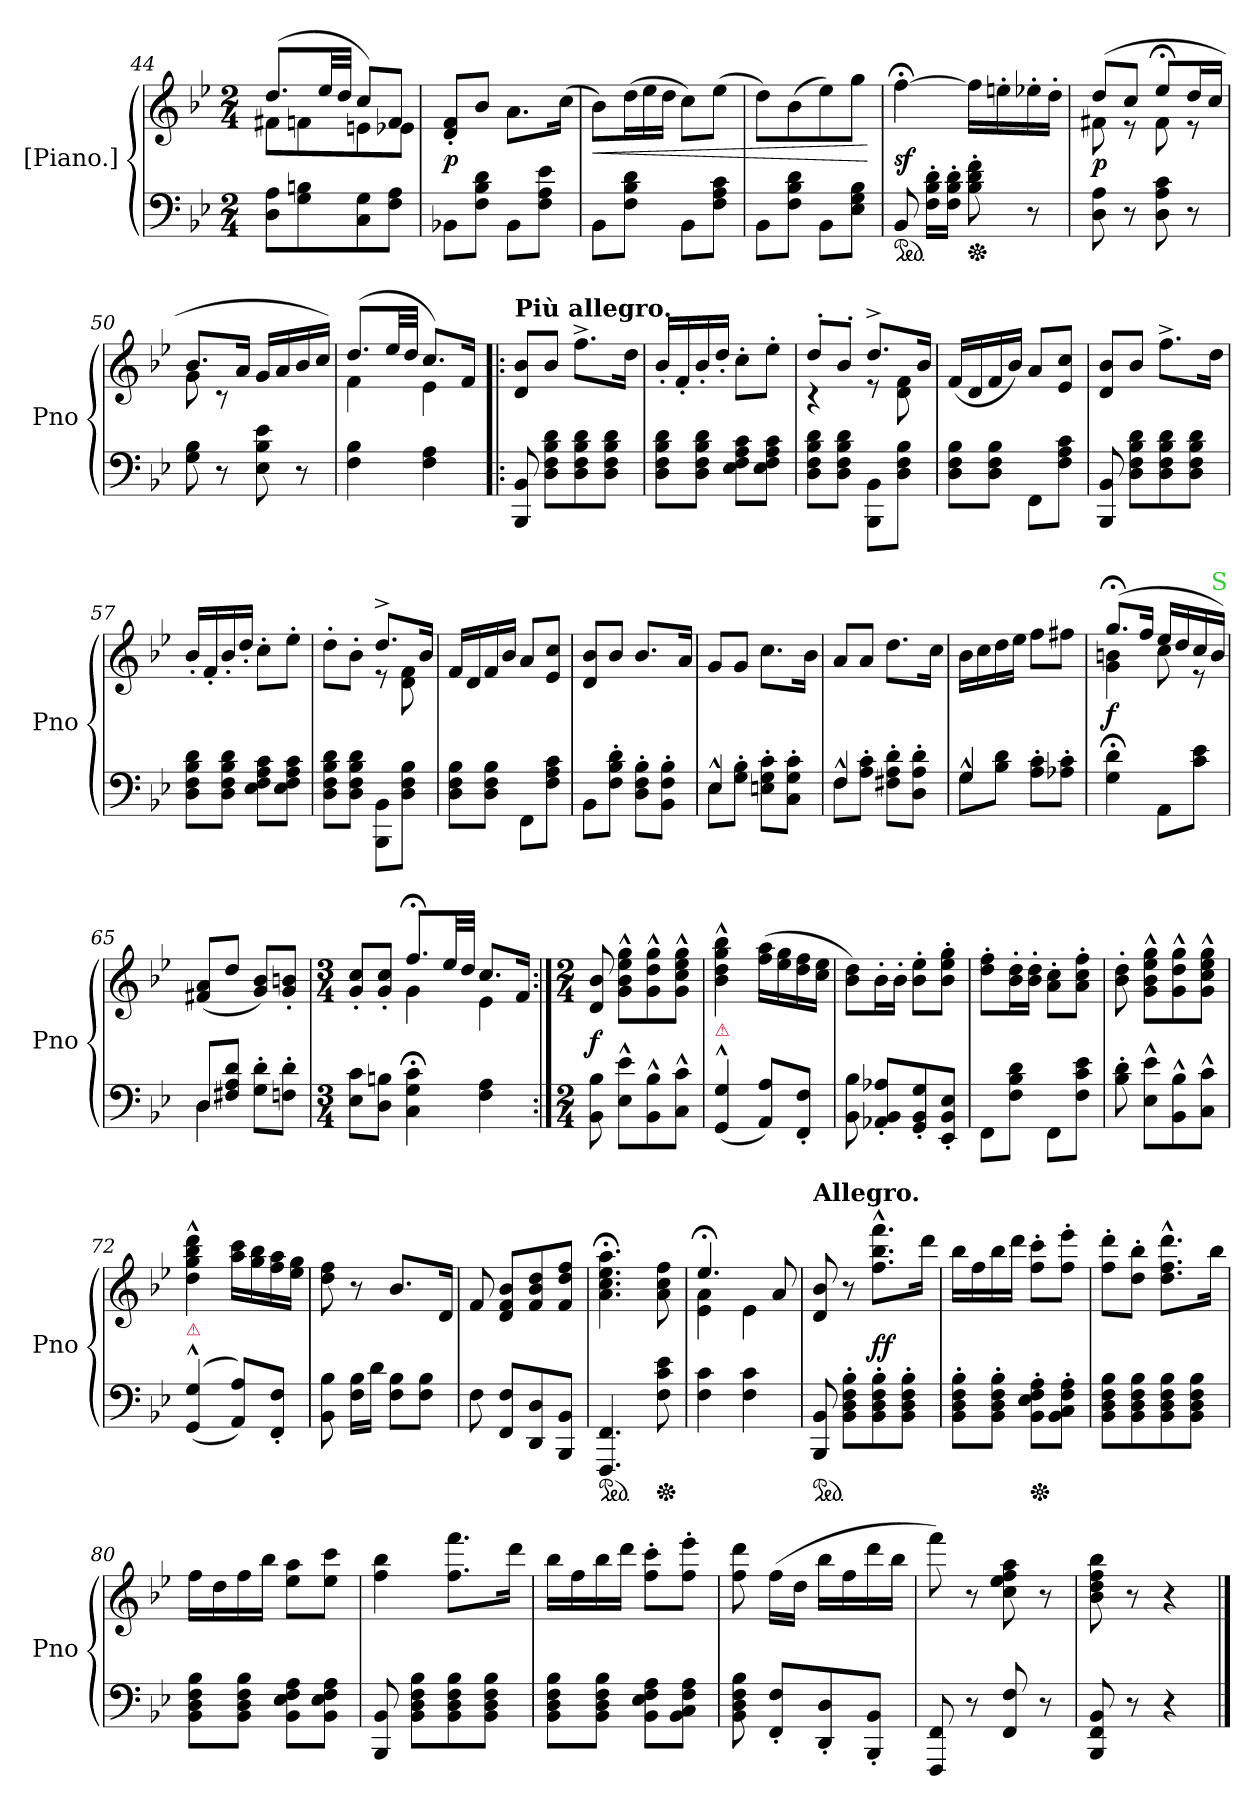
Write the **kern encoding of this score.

**kern	**kern	**dynam
*part1	*part1	*part1
*staff2	*staff1	*staff1/2
*I"[Piano.]	*	*
*I'Pno	*	*
*clefF4	*clefG2	*
*k[b-e-]	*k[b-e-]	*
*B-:	*B-:	*
*M2/4	*M2/4	*
=44	=44	=44
*	*^	*
8D\ 8A\L	(8.dd/L	8f#X\L	.
8G\ 8Bn\	.	8fn\	.
.	32ee-/LL	.	.
.	32dd/JJJ	.	.
8C\ 8G\	8cc/L)	8en\	.
8F\ 8A\J	8f/J	8e-X\J	.
*	*v	*v	*
=45	=45	=45
8BB-X\L	8d'/ 8f'/L	p
8F\ 8B-\ 8d\J	8b-/J	.
8BB-\L	8.a\L	.
8F\ 8A\ 8e-\J	.	.
.	(16cc\Jk	.
=46	=46	=46
!	!	!LO:HP:b
8BB-\L	8b-\L)	<
*	*Xtuplet	*
8F\ 8B-\ 8d\J	(24dd\L	.
.	24ee-\	.
.	24dd\JJ	.
8BB-\L	8cc\L)	.
8F\ 8A\ 8c\J	(8ee-\J	.
=47	=47	=47
8BB-\L	8dd\L)	.
8F\ 8B-\ 8d\J	(8b-\	.
8BB-\L	8ee-\)	.
8E-\ 8G\ 8B-\J	8gg\J	.
.	.	[
=48	=48	=48
*ped	*	*
8BB-/	[4ff;<\	sf
16F'\ 16B-'\ 16d'\LL	.	.
16F'\ 16B-'\ 16d'\JJ	.	.
*Xped	*	*
8B-'\ 8d'\ 8f'\	16ff\LL]	.
.	16een'\	.
8r	16ee-X'\	.
.	16dd'\JJ	.
=49	=49	=49
*	*^	*
8D\ 8A\	(8dd/L	8f#X\	p
8r	8cc/J	8r	.
8D\ 8A\ 8c\	8ee-;</L	8f#\	.
8r	16dd/L	8r	.
.	16cc/JJ	.	.
=50	=50	=50	=50
8G\ 8B-\	8.b-/L	8g\	.
8r	.	8r	.
.	16a/Jk	.	.
8E-\ 8B-\ 8e-\	16g/LL	4ryy	.
.	16a/	.	.
8r	16b-/	.	.
.	16cc/JJ)	.	.
=51	=51	=51	=51
4F\ 4B-\	(8.dd/L	4f\	.
.	32ee-/LL	.	.
.	32dd/JJJ	.	.
4F\ 4A\	8.cc/L)	4e-\	.
.	16f/Jk	.	.
*	*v	*v	*
=52!|:	=52!|:	=52!|:
!	!LO:TX:a:B:t=Più allegro.	!
8BBB-/ 8BB-/	8d/ 8b-/L	.
8D\ 8F\ 8B-\ 8d\L	8b-/J	.
8D\ 8F\ 8B-\ 8d\	8.ff^\L	.
8D\ 8F\ 8B-\ 8d\J	.	.
.	16dd\Jk	.
=53	=53	=53
8D\ 8F\ 8B-\ 8d\L	16b-'/LL	.
.	16f'/	.
8D\ 8F\ 8B-\ 8d\J	16b-'/	.
.	16dd'/JJ	.
8E-\ 8F\ 8A\ 8c\L	8cc'\L	.
8E-\ 8F\ 8A\ 8c\J	8ee-'\J	.
=54	=54	=54
*	*^	*
8D\ 8F\ 8B-\ 8d\L	8dd'/L	4r	.
8D\ 8F\ 8B-\ 8d\J	8b-'/J	.	.
8BBB-\ 8BB-\L	8.dd^/L	8r	.
8D\ 8F\ 8B-\J	.	8d\ 8f\	.
.	16b-/Jk	.	.
*	*v	*v	*
=55	=55	=55
8D\ 8F\ 8B-\L	(16f/LL	.
.	16d/	.
8D\ 8F\ 8B-\J	16f/	.
.	16b-/JJ)	.
8FF\L	8a/L	.
8F\ 8A\ 8c\J	8e-/ 8cc/J	.
=56	=56	=56
8BBB-/ 8BB-/	8d/ 8b-/L	.
8D\ 8F\ 8B-\ 8d\L	8b-/J	.
8D\ 8F\ 8B-\ 8d\	8.ff^\L	.
8D\ 8F\ 8B-\ 8d\J	.	.
.	16dd\Jk	.
=57	=57	=57
8D\ 8F\ 8B-\ 8d\L	16b-'/LL	.
.	16f'/	.
8D\ 8F\ 8B-\ 8d\J	16b-'/	.
.	16dd'/JJ	.
8E-\ 8F\ 8A\ 8c\L	8cc'\L	.
8E-\ 8F\ 8A\ 8c\J	8ee-'\J	.
=58	=58	=58
*	*^	*
8D\ 8F\ 8B-\ 8d\L	8dd'\L	8ryy	.
8D\ 8F\ 8B-\ 8d\J	8b-'\J	8ryy	.
8BBB-\ 8BB-\L	8.dd^/L	8r	.
8D\ 8F\ 8B-\J	.	8d\ 8f\	.
.	16b-/Jk	.	.
*	*v	*v	*
=59	=59	=59
8D\ 8F\ 8B-\L	16f/LL	.
.	16d/	.
8D\ 8F\ 8B-\J	16f/	.
.	16b-/JJ	.
8FF\L	8a/L	.
8F\ 8A\ 8c\J	8e-/ 8cc/J	.
=60	=60	=60
8BB-\L	8d/ 8b-/L	.
8F'\ 8B-'\ 8d'\J	8b-/J	.
8D'\ 8F'\ 8B-'\L	8.b-/L	.
8BB-'\ 8F'\ 8B-'\J	.	.
.	16a/Jk	.
=61	=61	=61
*^	*	*
8E-^^\L	4E-/	8g/L	.
8G'\ 8B-'\J	.	8g/J	.
8En'\ 8G'\ 8c'\L	8ryy	8.cc\L	.
8C'\ 8G'\ 8c'\J	8ryy	.	.
.	.	16b-\Jk	.
=62	=62	=62	=62
8F^^\L	4F/	8a/L	.
8A'\ 8c'\J	.	8a/J	.
8F#X'\ 8A'\ 8d'\L	8ryy	8.dd\L	.
8D'\ 8A'\ 8d'\J	8ryy	.	.
.	.	16cc\Jk	.
=63	=63	=63	=63
8G^^\L	4G/	16b-\LL	.
.	.	16cc\	.
8B-\ 8d\J	.	16dd\	.
.	.	16ee-\JJ	.
8A'\ 8c'\L	8ryy	8ff\L	.
8A-X'\ 8c'\J	8ryy	8ff#X\J	.
*v	*v	*	*
=64	=64	=64
*	*^	*
4G;\ 4d;\	(8.gg;</L	4g\ 4bn\	f
.	16ff/Jk	.	.
8AA\L	16ee-/LL	8cc\	.
.	16dd/	.	.
8c\ 8e-\J	16cc/	8r	.
!	!LO:TX:a:color=limegreen:t=S	!	!
.	16b/JJ)	.	.
*	*v	*v	*
=65	=65	=65
*^	*	*
8D/L	4D\	(8f#X/ 8a/L	.
8F#X/ 8A/ 8d/J	.	8dd/J	.
8G'\ 8d'\L	8ryy	8g/ 8b-/L)	.
8Fn'\ 8d'\J	8ryy	8g'/ 8bn'/J	.
*v	*v	*	*
=66	=66	=66
*M3/4	*M3/4	*
*	*^	*
8E-\ 8c\L	8g'/ 8cc'/L	8ryy	.
8D\ 8Bn\J	8g'/ 8cc'/J	8ryy	.
4C;<\ 4G;<\ 4c;<\	8.ff;</L	4g\	.
.	32ee-/LL	.	.
.	32dd/JJJ	.	.
4F\ 4A\	8.cc/L	4e-\	.
.	16f/Jk	.	.
*	*v	*v	*
=67:|!	=67:|!	=67:|!
*M2/4	*M2/4	*
8BB-\ 8B-\	8d/ 8b-/	f
8E-^^\ 8e-^^\L	8g^^\ 8b-^^\ 8ee-^^\ 8gg^^\L	.
8BB-^^\ 8B-^^\	8g^^\ 8dd^^\ 8gg^^\	.
8C^^\ 8c^^\J	8g^^\ 8cc^^\ 8ee-^^\ 8gg^^\J	.
=68	=68	=68
!LO:TX:a:color=crimson:t=⚠	!	!
(>4GG^^</ 4G^^</	4b-^^\ 4dd^^\ 4gg^^\ 4bb-^^\	.
8AA/ 8A/L)	(16ff\ 16aa\LL	.
.	16ee-\ 16gg\	.
8FF'/ 8F'/J	16dd\ 16ff\	.
.	16cc\ 16ee-\JJ	.
=69	=69	=69
8BB-\ 8B-\	8b-\ 8dd\L)	.
8AA-X'/ 8BB-'/ 8A-X'/L	16b-'\L	.
.	16b-'\JJ	.
8GG'/ 8BB-'/ 8G'/	8b-'\ 8ee-'\L	.
8EE-'/ 8BB-'/ 8E-'/J	8b-'\ 8ee-'\ 8gg'\J	.
=70	=70	=70
8FF\L	8dd'\ 8ff'\L	.
8F\ 8B-\ 8d\J	16b-'\ 16dd'\L	.
.	16b-'\ 16dd'\JJ	.
8FF\L	8a'\ 8cc'\L	.
8F\ 8c\ 8e-\J	8a'\ 8cc'\ 8ff'\J	.
=71	=71	=71
8B-'\ 8d'\	8b-'\ 8dd'\	.
8E-^^\ 8e-^^\L	8g^^\ 8b-^^\ 8ee-^^\ 8gg^^\L	.
8BB-^^\ 8B-^^\	8g^^\ 8dd^^\ 8gg^^\	.
8C^^\ 8c^^\J	8g^^\ 8cc^^\ 8ee-^^\ 8gg^^\J	.
=72	=72	=72
!LO:TX:a:color=crimson:t=⚠	!	!
(<(>4GG^^</ 4G^^</	4dd^^\ 4gg^^\ 4bb-^^\ 4ddd^^\	.
8AA/ 8A/L))	16aa\ 16ccc\LL	.
.	16gg\ 16bb-\	.
8FF'/ 8F'/J	16ff\ 16aa\	.
.	16ee-\ 16gg\JJ	.
=73	=73	=73
8BB-\ 8B-\	8dd\ 8ff\	.
16F\ 16B-\LL	8r	.
16d\JJ	.	.
8F\ 8B-\L	8.b-/L	.
8F\ 8B-\J	.	.
.	16d/Jk	.
=74	=74	=74
8F\	8f/	.
8FF/ 8F/L	8d/ 8f/ 8b-/L	.
8DD/ 8D/	8f/ 8b-/ 8dd/	.
8BBB-/ 8BB-/J	8f/ 8dd/ 8ff/J	.
=75	=75	=75
*ped	*	*
4.FFF/ 4.FF/	4.a;<\ 4.cc;<\ 4.ee-;<\ 4.aa;<\	.
*Xped	*	*
8F\ 8c\ 8e-\	8a\ 8cc\ 8ff\	.
=76	=76	=76
*	*^	*
4F\ 4c\	4.ee-;</	4e-\ 4a\	.
4F\ 4c\	.	4e-\	.
.	8a/	.	.
*	*v	*v	*
=77	=77	=77
!	!LO:TX:a:B:t=Allegro.	!
*ped	*	*
8BBB-/ 8BB-/	8d/ 8b-/	.
8BB-'\ 8D'\ 8F'\ 8B-'\L	8r	.
8BB-'\ 8D'\ 8F'\ 8B-'\	8.ff^^\ 8.bb-^^\ 8.fff^^\L	ff
8BB-'\ 8D'\ 8F'\ 8B-'\J	.	.
.	16ddd\Jk	.
=78	=78	=78
8BB-'\ 8D'\ 8F'\ 8B-'\L	16bb-\LL	.
.	16ff\	.
8BB-'\ 8D'\ 8F'\ 8B-'\J	16bb-\	.
.	16ddd\JJ	.
*Xped	*	*
8BB-'\ 8E-'\ 8F'\ 8A'\L	8ff'\ 8ccc'\L	.
8BB-'\ 8C'\ 8F'\ 8A'\J	8ff'\ 8eee-'\J	.
=79	=79	=79
8BB-\ 8D\ 8F\ 8B-\L	8ff'\ 8ddd'\L	.
8BB-\ 8D\ 8F\ 8B-\	8dd'\ 8bb-'\J	.
8BB-\ 8D\ 8F\ 8B-\	8.dd^^\ 8.ff^^\ 8.ddd^^\L	.
8BB-\ 8D\ 8F\ 8B-\J	.	.
.	16bb-\Jk	.
=80	=80	=80
8BB-\ 8D\ 8F\ 8B-\L	16ff\LL	.
.	16dd\	.
8BB-\ 8D\ 8F\ 8B-\J	16ff\	.
.	16bb-\JJ	.
8BB-\ 8E-\ 8F\ 8A\L	8ee-\ 8aa\L	.
8BB-\ 8E-\ 8F\ 8A\J	8ee-\ 8ccc\J	.
=81	=81	=81
8BBB-/ 8BB-/	4ff\ 4bb-\	.
8BB-\ 8D\ 8F\ 8B-\L	.	.
8BB-\ 8D\ 8F\ 8B-\	8.ff\ 8.fff\L	.
8BB-\ 8D\ 8F\ 8B-\J	.	.
.	16ddd\Jk	.
=82	=82	=82
8BB-\ 8D\ 8F\ 8B-\L	16bb-\LL	.
.	16ff\	.
8BB-\ 8D\ 8F\ 8B-\J	16bb-\	.
.	16ddd\JJ	.
8BB-\ 8E-\ 8F\ 8A\L	8ff'\ 8ccc'\L	.
8BB-\ 8C\ 8F\ 8A\J	8ff'\ 8eee-'\J	.
=83	=83	=83
8BB-\ 8D\ 8F\ 8B-\	8ff\ 8ddd\	.
8FF'/ 8F'/L	(16ff\LL	.
.	16dd\JJ	.
8DD'/ 8D'/	16bb-\LL	.
.	16ff\	.
8BBB-'/ 8BB-'/J	16ddd\	.
.	16bb-\JJ	.
=84	=84	=84
8FFF/ 8FF/	8fff\)	.
8r	8r	.
8FF/ 8F/	8cc\ 8ee-\ 8ff\ 8aa\	.
8r	8r	.
=85	=85	=85
8BBB-/ 8FF/ 8BB-/	8b-\ 8dd\ 8ff\ 8bb-\	.
8r	8r	.
4r	4r	.
==	==	==
*-	*-	*-
